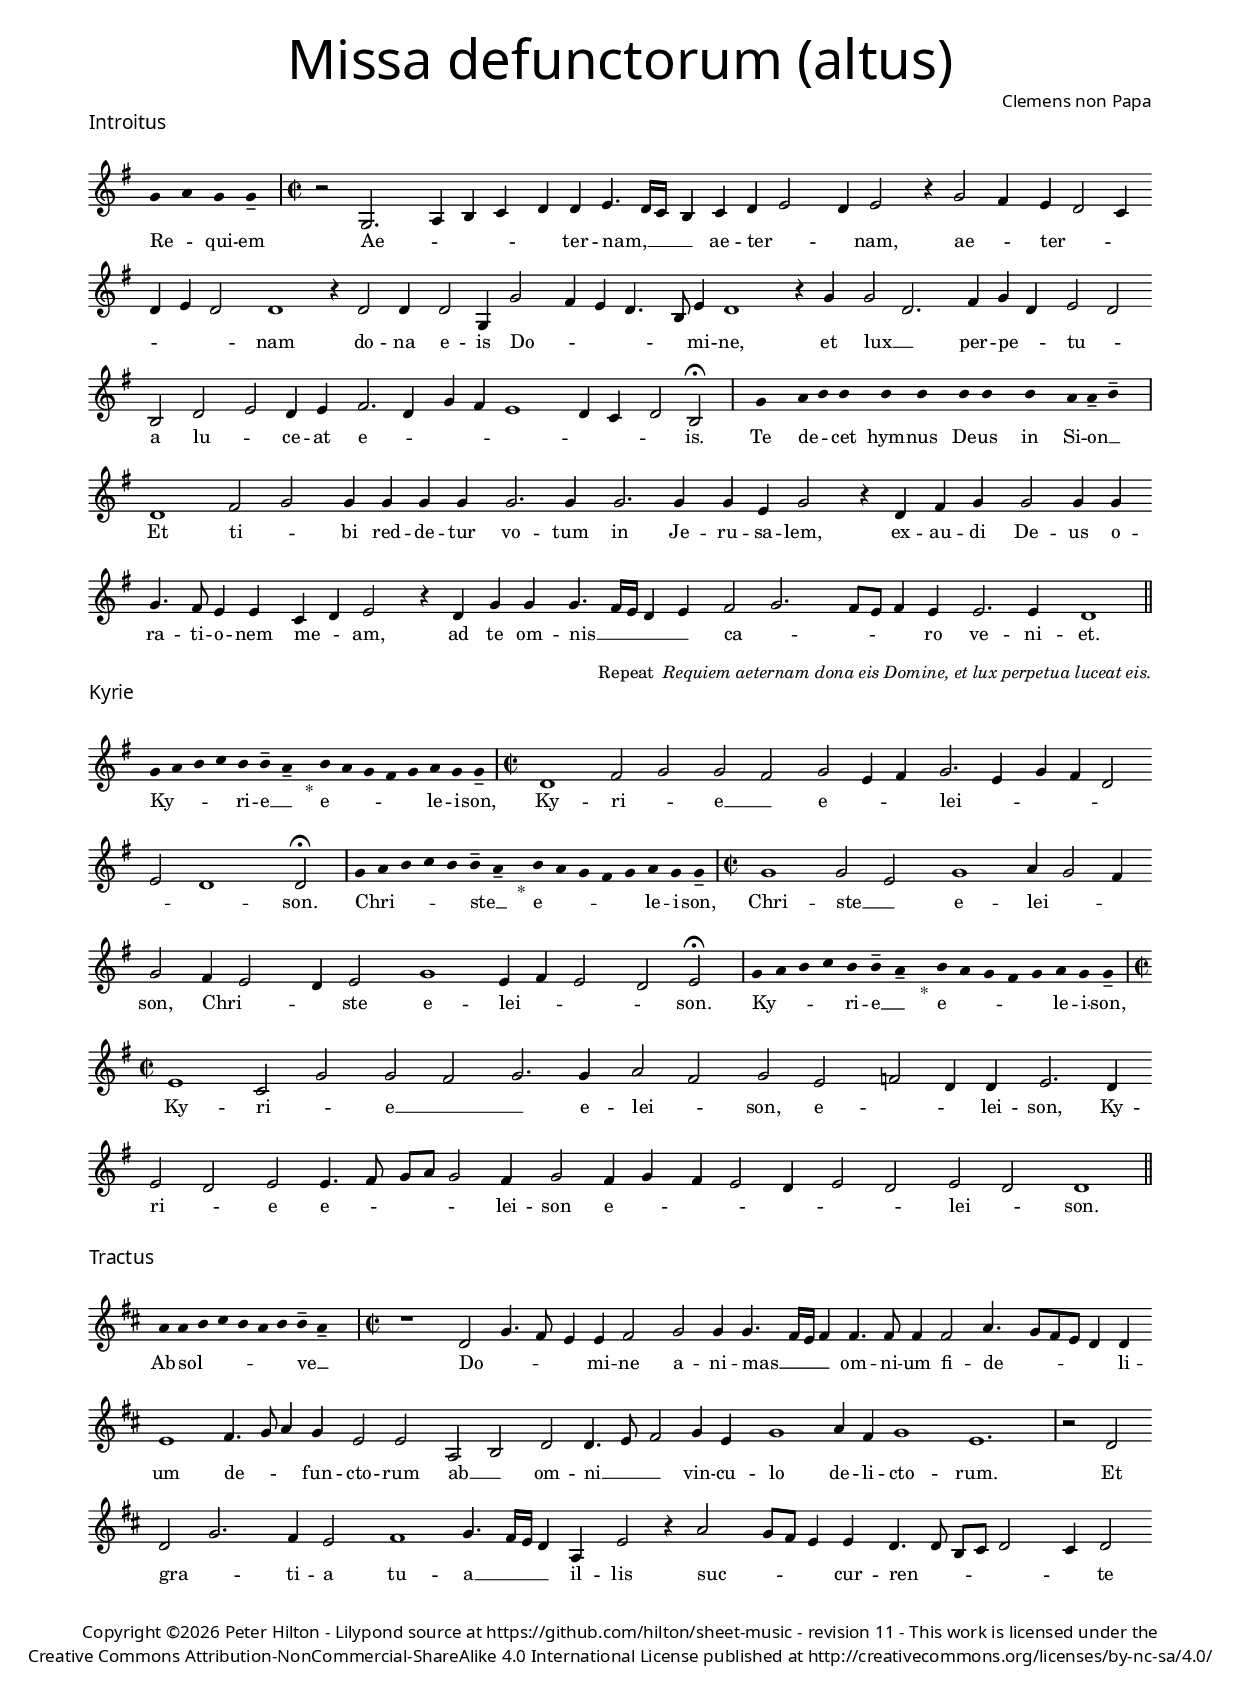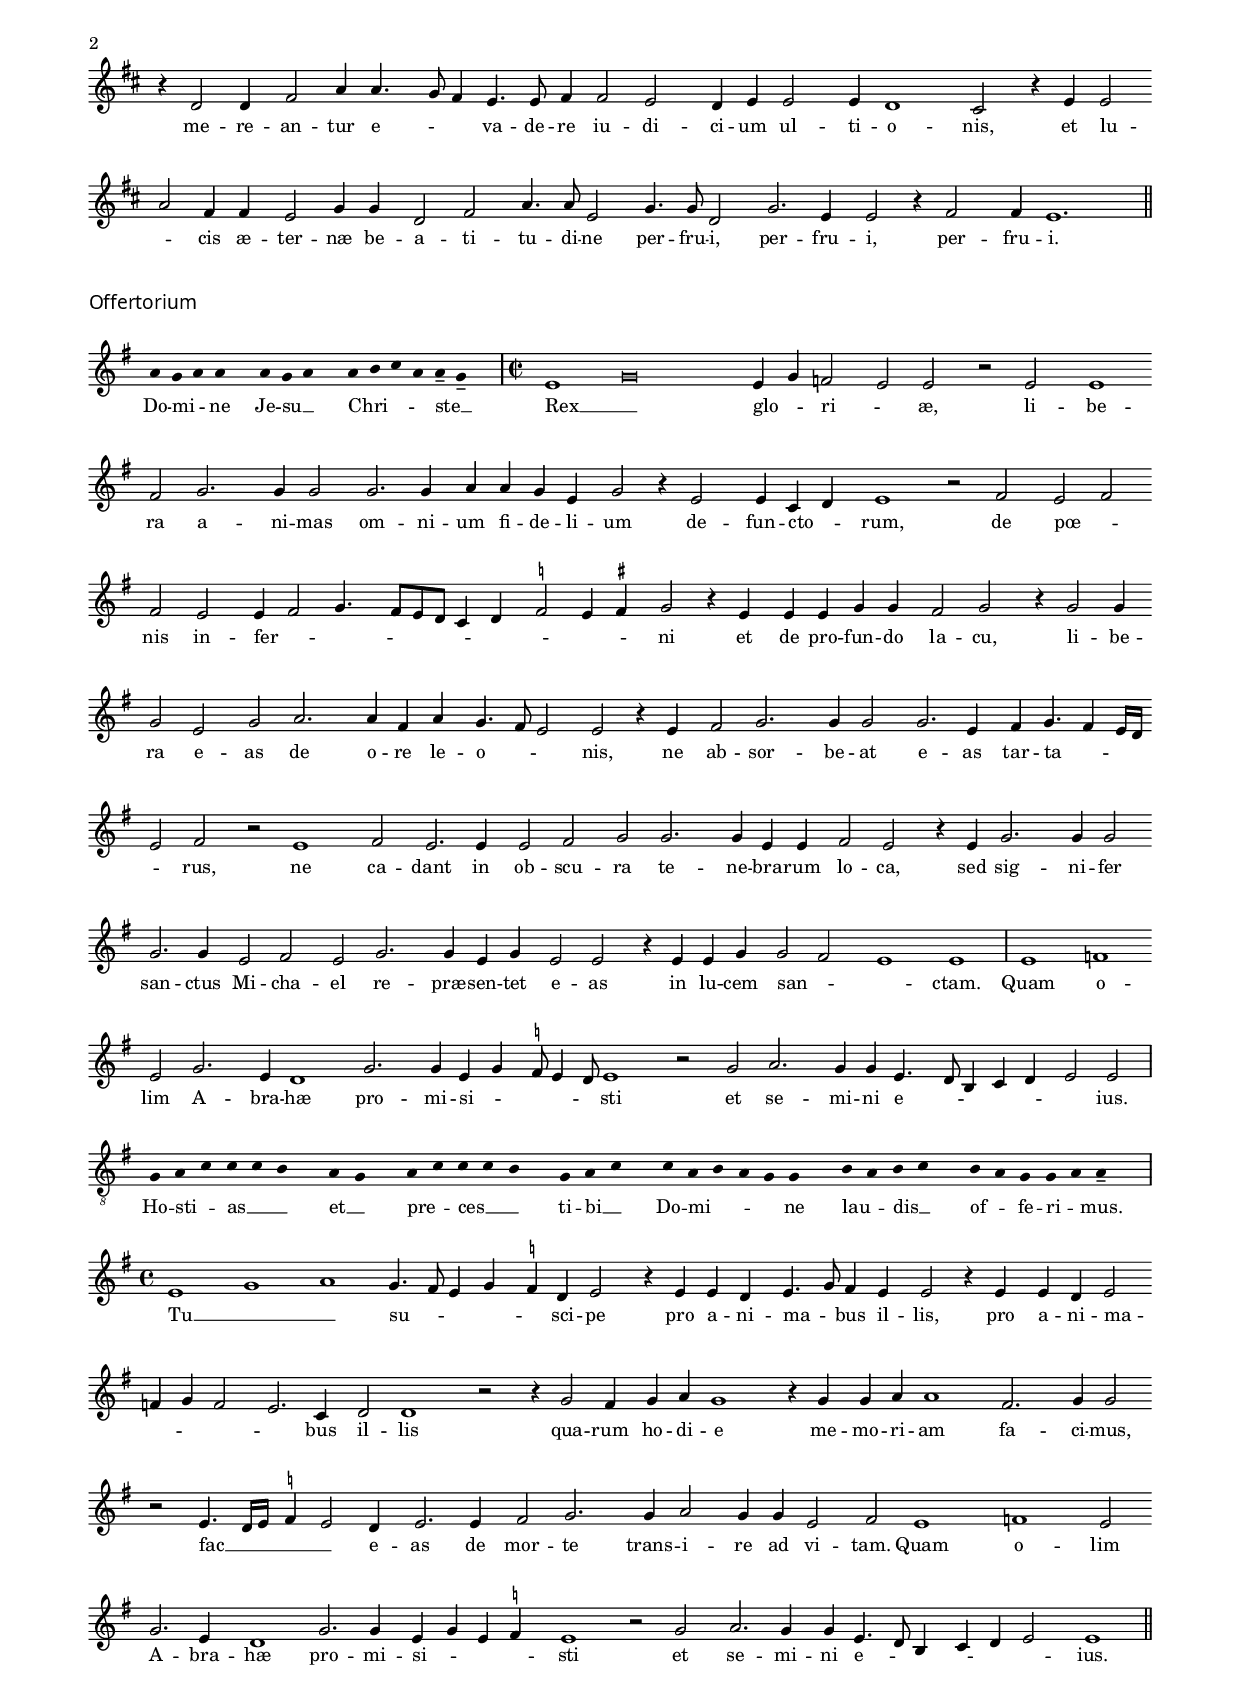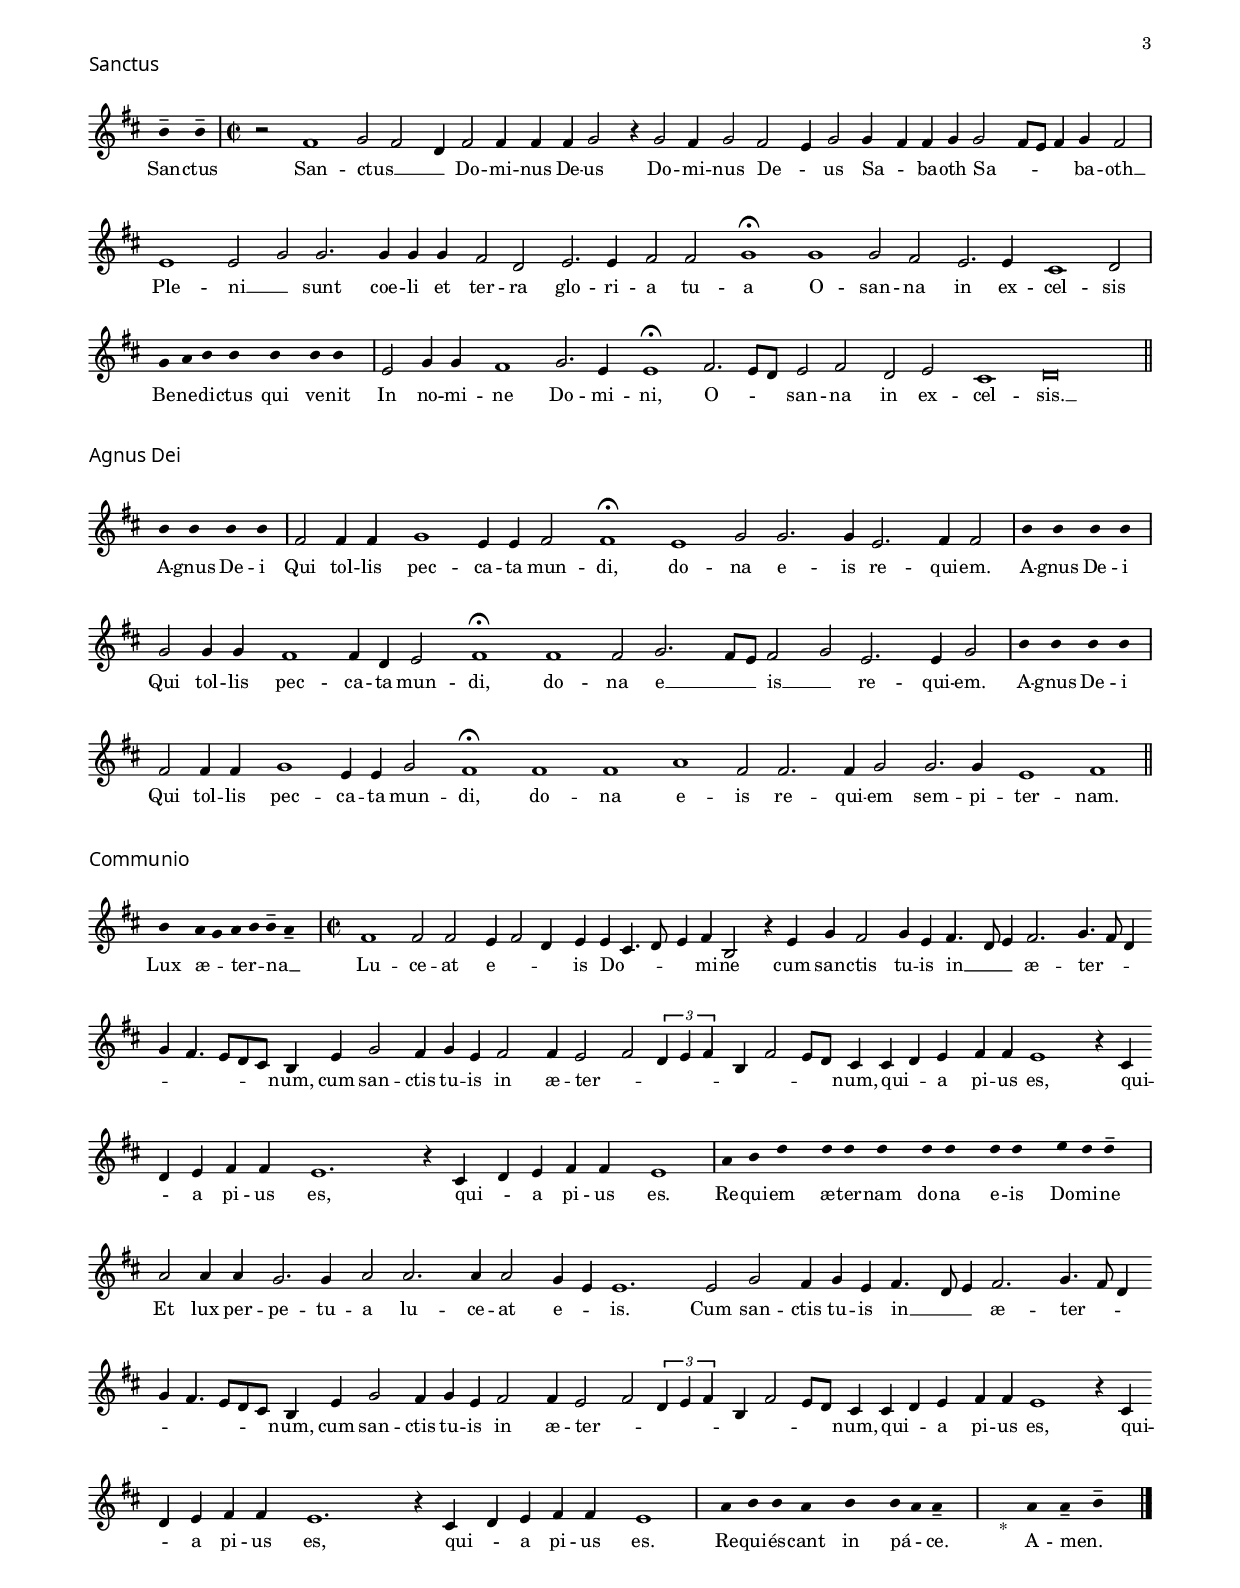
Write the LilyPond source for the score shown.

% http://www.cpdl.org/wiki/index.php/Missa_pro_defunctis_(Jacobus_Clemens_non_Papa)
% Copyright ©2024 Peter Hilton - https://github.com/hilton

\version "2.24.2"
\pointAndClickOff
revision = "11"

#(set-global-staff-size 15)

\paper {
	#(define fonts (make-pango-font-tree "Century Schoolbook L" "Source Sans Pro" "Luxi Mono" (/ 15 20)))
	annotate-spacing = ##f
	two-sided = ##t
	inner-margin = 15\mm
	outer-margin = 15\mm
	top-margin = 10\mm
	bottom-margin = 10\mm
	markup-system-spacing = #'( (padding . 4) )
	system-system-spacing = #'( (basic-distance . 15) (padding . 2) (stretchability . 100) )
	indent = 0
	ragged-bottom = ##f
	ragged-last-bottom = ##t
} 

year = #(strftime "©%Y" (localtime (current-time)))

\header {
	title = \markup \medium \fontsize #6 \override #'(font-name . "Source Sans Pro Light") {
		"Missa defunctorum (altus)"
	}
	composer = \markup \sans { Clemens non Papa }
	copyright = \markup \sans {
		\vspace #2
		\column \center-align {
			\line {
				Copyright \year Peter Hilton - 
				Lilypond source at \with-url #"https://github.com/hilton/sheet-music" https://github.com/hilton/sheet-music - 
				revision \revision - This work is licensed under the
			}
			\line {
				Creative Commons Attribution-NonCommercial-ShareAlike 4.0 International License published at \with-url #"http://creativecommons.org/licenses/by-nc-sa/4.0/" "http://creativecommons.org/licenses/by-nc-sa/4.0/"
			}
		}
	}
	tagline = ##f
}

\layout {
	ragged-right = ##f
	ragged-last = ##f
	\context {
		\Score
		\override SpanBar.transparent = ##t
		\override BarLine.transparent = ##t
		\remove "Metronome_mark_engraver"
		\remove "Bar_number_engraver"
		\override VerticalAxisGroup.staff-staff-spacing = #'((basic-distance . 10) (stretchability . 50))
		\override SpacingSpanner.base-shortest-duration = #(ly:make-moment 1/8)
   		\override SpacingSpanner.spacing-increment = #1.5
	}
	\context { 
		\Voice 
		\override NoteHead.style = #'baroque
		\consists "Horizontal_bracket_engraver"
	}
}


global = { 
	\tempo 2 = 44
	\set Score.barNumberVisibility = #all-bar-numbers-visible
	\set Staff.midiInstrument = "choir aahs"
	\accidentalStyle "forget"
	\time 2/2
}

globalF = { 
	\key f \major
}


globalC = { 
	\key c \major
}

showBarLine = {
	\once \override Score.BarLine.transparent = ##f
	\once \override Score.SpanBar.transparent = ##f 
}
ficta = { \once \set suggestAccidentals = ##t }


% INTROITUS

alto = \new Voice {
	\relative c' {
		\once \override Staff.TimeSignature.stencil = ##f
		\override Stem.transparent = ##t 
		\cadenzaOn f4 g f f-- \cadenzaOff
		\override Stem.transparent = ##f
		\time 2/2
		\showBarLine\bar "|"
		
		r2 f,2. g4 a bes c c d4. c16 bes
		a4 bes c d2 c4 d2 r4 f2 e4 d c2 bes4 c d c2 c1
		r4 c2 c4 c2 f,4 f'2 e4 d c4. a8 d4 c1 r4 f f2 c2.
			
		e4 f c d2 c a c d c4 d e2. c4 f e d1
		c4 bes c2 a \fermata
		\showBarLine \bar "|"

		\once \override Staff.TimeSignature.stencil = ##f
		\override Stem.transparent = ##t
		\cadenzaOn s8 f'8 s g8 a a s a8 a s a8 a s a8 s g8 g-- a-- s \cadenzaOff
		\override Stem.transparent = ##f
		\showBarLine\bar "|"

		c,1 e2 f f4 f f f f2. f4
		f2. f4 f d f2 r4 c e f f2 f4 f f4. e8 d4 d bes c d2
		r4 c f f f4. e16 d c4 d e2 f2. e8 d e4 d d2. d4 c1
		\showBarLine \bar "||"
	}
	\addlyrics {
		Re -- _ qui -- em 
		Ae -- _ _ _ _ ter -- nam, __  _ _
		_ ae -- ter -- _ _ nam, ae -- _ ter -- _ _ _ _ _ nam
		do -- na e -- is Do -- _ _ _ _ mi -- ne, et lux __ _ 	
		per -- pe -- _ tu -- _ a lu -- _ ce -- at e -- _ _ _ _ _ _ _ is.

		Te de -- _ cet hym -- nus De -- us in Si -- on __ _
		
		Et ti -- _ bi red -- de -- tur vo -- tum
		in Je -- ru -- sa -- lem, ex -- au -- di De -- us o -- ra -- ti  -- o -- nem me -- _ am,
		ad te om -- nis __ _ _ _ _ ca -- _ _ _ _ ro ve -- ni -- et.
		
	}
}

\score {
	\transpose f g {
		<<
		      \new Staff << \globalF \alto >> 
		>>
	}
	\header {
		piece = \markup \larger \sans { Introitus }
	}
}

\markup {
	\column {
		\fill-line {
			\line { }
			\line { }
			\line \right-align { Repeat \italic " Requiem aeternam dona eis Domine, et lux perpetua luceat eis." }
		}
	}
}

% KYRIE

alto = \new Voice {
	\relative c' {
		\once \override Staff.TimeSignature.stencil = ##f
		\override Stem.transparent = ##t 
		\cadenzaOn f8 g a bes a a-- g-- s4_"*" a8 g f e f g f f-- \cadenzaOff
		\override Stem.transparent = ##f
		\showBarLine\bar "|"		
		\time 2/2
		
		c1 e2 f f e f d4 e f2. d4 f e c2
		d c1 c2 \fermata
		\showBarLine \bar "|"

		\once \override Staff.TimeSignature.stencil = ##f
		\override Stem.transparent = ##t 
		\cadenzaOn f8 g a bes a a-- g-- s4_"*" a8 g f e f g f f-- \cadenzaOff
		\override Stem.transparent = ##f
		\showBarLine\bar "|"
		\time 2/2

		f1 f2 d f1 g4 f2 e4 f2 e4 d2 
		c4 d2 f1 d4 e d2 c d2 \fermata
		\showBarLine \bar "|"

		\once \override Staff.TimeSignature.stencil = ##f
		\override Stem.transparent = ##t 
		\cadenzaOn f8 g a bes a a-- g-- s4_"*" a8 g f e f g f f-- \cadenzaOff
		\override Stem.transparent = ##f
		\showBarLine\bar "|"
		\time 2/2
		
		d1 bes2 f' f e f2. f4 g2 e f d es c4 c d2. c4 \break d2 c
		d d4. e8 f g f2 e4 f2 e4 f e d2 c4 d2 c d c c1
		\showBarLine \bar "||"
	}
	\addlyrics {
		Ky -- _ _ _ ri -- e __ _ e -- _ _ _ _ le -- i -- son,
		Ky -- ri -- _ e __ _ e -- _ _ lei -- _ _ _ _ _ _ son.

		Chri -- _ _ _ _ ste __ _ e -- _ _ _ _ le -- i -- son,
		Chri -- ste __ _ e -- lei -- _ _ son, Chri -- _ _ ste e -- lei -- _ _ _ son.

		Ky -- _ _ _ ri -- e __ _ e -- _ _ _ _ le -- i -- son,
		Ky -- ri -- _ e __ _
		_ e -- lei -- _ son, e -- _ _ lei -- son, Ky -- ri -- _ e e -- _ _ _ _ lei -- son e -- _ _ _ _ _ _ lei -- _ son.
	}
}

\score {
	\transpose f g {
	  	<< 
			\new Staff << \globalF \alto >> 
		>> 
	}
	\header {
		piece = \markup \larger \sans { Kyrie }
	}
}


% TRACTUS

alto = \new Voice {
	\relative c' {
		\once \override Staff.TimeSignature.stencil = ##f
		\override Stem.transparent = ##t \cadenzaOn
		g'8 g a b a g a a-- g-- s
		\cadenzaOff \override Stem.transparent = ##f
		\showBarLine \bar "|" \time 2/2
		
		r1 c,2 f4. e8 d4 d e2 f f4 f4. 
		e16 d e4 e4. e8 e4 e2 g4. f8 e d c4 c d1 e4. f8 g4 f d2 d |

		g, a c c4. d8 e2 f4 d f1 g4 e f1 d1.
		\showBarLine \bar "|"
		r2 c c f2. e4 d2 e1 f4. e16 d c4 g |
		d'2 r4 g2 f8 e d4 d c4. c8 a b c2 b4 c2 | r4 c2 c4 e2 g4 g4.
		f8 e4 d4. d8 e4 e2 d c4 d d2 d4 c1 b2 r4 d d2 |

		g e4 e d2 f4 f c2 e g4. g8 d2 f4. f8 c2 f2. d4 |
		d2 r4 e2 e4 d1.
		\showBarLine \bar "||"
	}
	\addlyrics {
		Ab -- sol -- _ _ _ _ _ ve __ _ 
		Do -- _ _ _ mi -- ne a -- ni -- mas __
		_ _ _ om -- ni -- um fi -- de -- _ _ _ _ li -- um de -- _ _ fun -- cto -- rum

		ab __ _ om -- ni __ _ _ vin -- cu -- lo de -- li -- cto -- rum. 
		Et gra -- _ ti -- a tu -- a __ _ _ _ il -- 
		lis suc -- _ _ _ cur -- ren -- _ _ _ _ _ te me -- re -- an -- tur e -- 
		_ _ va -- de -- re iu -- di -- ci -- um ul -- ti -- o -- nis, et lu -- 

		_ cis æ -- ter -- næ be -- a -- ti -- tu -- di -- ne per -- fru -- i, per -- fru -- 
		i, per -- fru -- i.
	}
}

\score {
	\transpose f g {
	  	<< 
			\new Staff << \globalC \alto >> 
		>> 
	}
	\header {
		piece = \markup \larger \sans { Tractus }
	}
}

% OFFERTORIUM

alto = \new Voice {
	\relative c' {
		\once \override Staff.TimeSignature.stencil = ##f
		\override Stem.transparent = ##t \cadenzaOn
		g'8 f g g s g8 f g s g8 a bes g g-- f-- s
		\cadenzaOff \override Stem.transparent = ##f
		\showBarLine \bar "|" \time 2/2
		
		d1 f\breve d4 f es2 d d
		r d d1 e2 f2. f4 f2 | f2. f4 g g f d f2 r4 d2

		d4 bes c d1 r2 e d e e d d4 e2 f4. e8 d c bes4 c |
		\ficta es2 d4 \ficta e! f2 r4 d d d f f | e2 f r4 f2 f4 f2 d |
		f g2. g4 e g f4. e8 d2 d r4 d e2 f2. f4 f2 |
		f2. d4 e f4. e4 d16 c d2 e r d1 e2 d2. d4 d2 e |

		f f2. f4 d d e2 d r4 d f2. f4 f2 f2. f4 |
		d2 e d f2. f4 d4 f d2 d r4 d d f f2 e |
		d1 d \showBarLine \bar "|" d es d2 f2. d4 c1 f2. 
		f4 d f | \ficta es8 d4 c8 d1 r2 f2 g2. f4 f d4. c8 a4 bes c d2 d
		\showBarLine \bar "|"
	}
	\addlyrics {
		Do -- mi -- _ ne Je -- su __ _ Chri -- _ _ _ ste __ _
		Rex __ _ glo -- _ ri -- _ æ,
		li -- be -- ra a -- ni -- mas om -- ni -- um fi -- de -- li -- um de -- 
		
		fun -- cto -- _ rum, de pœ -- _ nis in -- fer -- _ _ _ _ _ _ _
		_ _ _ ni et de pro -- fun -- do la -- cu, li -- be -- ra e -- 
		as de o -- re le -- o -- _ _ nis, ne ab -- sor -- be -- at
		e -- as tar -- ta -- _ _ _ _ rus, ne ca -- dant in ob -- scu -- 

		ra te -- ne -- bra -- rum lo -- ca,  sed sig -- ni -- fer san -- ctus
		Mi -- cha -- el re -- præ -- sen -- tet e -- as in lu -- cem san -- _
		_ ctam. Quam o -- lim A -- bra -- hæ pro -- 
		mi -- si -- _ _ _ _ sti et se -- mi -- ni e -- _ _ _ _ _ ius.
	}
}

\score {
	\transpose f g {
	  	<< 
			\new Staff << \globalF \alto >> 
		>> 
	}
	\header {
		piece = \markup \larger \sans { Offertorium }
	}
}

\score {
	\transpose f g {
	\new Staff <<
		\key f \major
		\new Voice = "tenor" {
			\relative c {
				\clef "treble_8"
				\once \omit Staff.TimeSignature
				\cadenzaOn
				\override Stem.transparent = ##t 
				f4 g bes bes bes a s  g f s  g bes bes bes a s  f g bes s  bes g a g f f s  a g a bes s  a g f f g g-- s \showBarLine\bar "|"
				\cadenzaOff
			}
		}
		\addlyrics {
			Ho -- sti -- _ as __ _ _ et __ _ pre -- _ ces __ _ _ ti -- bi __ _ 
			Do -- mi -- _ _ _ ne lau -- _ dis __ _ of -- _ fe -- ri -- _ mus.
		}
	>>
	}
}

alto = \new Voice {
	\relative c' {
		\set Score.currentBarNumber = #67
		d1 f |
		g f4. e8 d4 f \ficta es c d2 r4 d d c d4. f8 e4 d d2 r4 d |
		d c d2 es4 f \ficta es2 d2. bes4 c2 c1 r2 r4 f2 e4 |
		f g f1 r4 f f g g1 e2. f4 f2 r d4. c16 d |

		\ficta es4 d2 c4 d2. d4 e2 f2. f4 g2 f4 f d2 e d1 es1
		d2 | f2. d4 c1 f2. f4 d f d \ficta es d1 |
		r2 f g2. f4 f d4. c8 a4 bes c d2 d1
		\showBarLine \bar "||"
	}
	\addlyrics {
		Tu __ _
		_ su -- _ _ _ _ sci -- pe pro a -- ni -- ma -- _ bus il -- lis, pro
		a -- ni -- ma -- _ _ _ _ bus il -- lis qua -- rum 
		ho -- di -- e me -- mo -- ri -- am fa -- ci -- mus, fac __ _ _

		_ _ e -- as de mor -- te trans -- i -- re ad vi -- tam. Quam
		o -- lim A -- bra -- hæ pro -- mi -- si -- _ _ _ sti
		et se -- mi -- ni e -- _ _ _ _ _ ius.
	}
}


\score {
	\transpose f g {
	  	<< 
			\new Staff << \globalF \alto >> 
		>> 
	}
}

\pageBreak

% SANCTUS 

alto = \new Voice {
	\relative c'' {
		\once \override Staff.TimeSignature.stencil = ##f
		\override Stem.transparent = ##t a4-- a-- \override Stem.transparent = ##f
		\showBarLine \bar "|"
		\time 2/2
		
		r2 e1 f2 e c4 e2 e4 e e f2 r4 f2 
		e4 f2 e d4 f2 f4 e e f f2 e8 d e4 f e2
		\showBarLine \bar "|" \break
		d1 d2 f f2. f4 f f e2 c d2. d4 e2 e f1 \fermata
		f1 f2 e d2. d4 b1 c2
		\showBarLine \bar "|"
	}
	\addlyrics {
		San -- ctus
		San -- ctus __ _ _  Do -- mi -- nus De -- us Do -- 
		mi -- nus De -- _ us Sa -- _ ba -- oth Sa -- _ _ _ ba -- oth __
		Ple -- ni __ _ sunt coe -- li et ter -- ra glo -- ri -- a tu -- a
		O -- san -- na in ex -- cel -- sis
	}
}

\score {
	\transpose f g {
	  	<< 
			\new Staff << \globalC \alto >> 
		>> 
	}
	\header {
		piece = \markup \larger \sans { Sanctus }
	}
}

% BENEDICTUS

alto = \new Voice {
	\relative c' {
		\once \override Staff.TimeSignature.stencil = ##f
		\cadenzaOn
		\override Stem.transparent = ##t f8 g a a s a s a a s \override Stem.transparent = ##f 
		\cadenzaOff \showBarLine \bar "|"
		
		d,2 f4 f e1 f2. d4 d1\fermata e2. d8 c d2 e
		c d b1 c\breve
		\showBarLine \bar "||"
	}
	\addlyrics {
		Be -- ne -- di -- ctus qui ve -- nit
		In no -- mi -- ne Do -- mi -- ni, O -- _ _ san -- na
		in ex -- cel -- sis. __
	}
}

\score {
	\transpose f g {
	  	<< 
			\new Staff << \globalC \alto >> 
		>> 
	}
}

% AGNUS DEI

alto = \new Voice {
	\relative c'' {
		\once \override Staff.TimeSignature.stencil = ##f
		\override Stem.transparent = ##t a4 a a a \override Stem.transparent = ##f \showBarLine\bar "|"
		e2 e4 e f1 d4 d e2 e1\fermata d f2 f2. f4 d2. e4 e2 \showBarLine \bar "|"

		\override Stem.transparent = ##t a4 a a a \override Stem.transparent = ##f \showBarLine\bar "|"
		f2 f4 f e1 e4 c d2 e1\fermata e e2 f2. e8 d e2 f d2. d4 f2 \showBarLine \bar "|"
		
		\override Stem.transparent = ##t a4 a a a \override Stem.transparent = ##f \showBarLine\bar "|"
		e2 e4 e f1 d4 d f2 e1\fermata e e g e2 e2. e4 f2 f2. f4 d1 e \showBarLine \bar "||"
	}
	\addlyrics {
		A -- gnus De -- i
		Qui tol -- lis pec -- ca -- ta mun -- di, do -- na e -- is re -- qui -- em.
		A -- gnus De -- i
		Qui tol -- lis pec -- ca -- ta mun -- di, do -- na e __ _ _ is __ _ re -- qui -- em.
		A -- gnus De -- i
		Qui tol -- lis pec -- ca -- ta mun -- di, do -- na e -- is re -- qui -- em sem -- pi -- ter -- nam.
	}
}

\score {
	\transpose f g {
	  	<< 
			\new Staff << \globalC \alto >> 
		>> 
	}
	\header {
		piece = \markup \larger \sans { Agnus Dei }
	}
}

% COMMUNIO

alto = \new Voice {
	\relative c' {
		\once \override Staff.TimeSignature.stencil = ##f
		\override Stem.transparent = ##t
		\cadenzaOn a'8 s g f g a a-- g-- s \cadenzaOff
		\override Stem.transparent = ##f
		\showBarLine\bar "|"
		\time 2/2
		
		e1 e2 e d4 e2 c4 d d b4. c8 d4 e a,2 |
		r4 d f e2 f4 d e4. c8 d4 e2. f4. e8 c4 f e4. d8 c b a4 d f2 |
		e4 f d e2 e4 d2 e \times 2/3 { c4 d e } a, e'2 d8 c b4 b c d e e d1
		r4 b c d e e d1. r4 b c d e e d1 | \showBarLine \bar "|"
		
		\once \override Staff.TimeSignature.stencil = ##f
		\override Stem.transparent = ##t 
		\cadenzaOn g8 a c s  c c c s  c c s  c c s  d c c-- s \cadenzaOff
		\override Stem.transparent = ##f
		\showBarLine\bar "|" \break
		
		g2 g4 g f2. f4 g2 g2.
		g4 g2 f4 d d1. |
		d2 f e4 f d e4. c8 d4 e2. f4. e8 c4 f e4. d8 c b a4 d f2 |

		e4 f d e2 e4 d2 e \times 2/3 { c4 d e } a, e'2 d8 c b4 b c d e e d1
		r4 b | c d e e d1. r4 b c d e e d1 | \showBarLine \bar "|"

		\cadenzaOn \override Stem.transparent = ##t
		s8 g8 a a g s  a s  a g g-- s \showBarLine \bar "|"
		s8 s4_"*" s g g-- a-- s8 \showBarLine \bar "|."
		\cadenzaOff
	}
	\addlyrics {
		Lux æ -- _ ter -- _ na __ _ 
		Lu -- ce -- at e -- _ _ is Do -- _ _ _ mi -- ne
		cum san -- ctis tu -- is in __ _ _ æ -- ter -- _ _ _ _ _ _ _ num, cum san -- 
		ctis tu -- is in æ -- ter -- _ _ _ _ _ _ _ _ num, qui -- _ a pi -- us es, 
		qui -- _ a pi -- us es, qui -- _ a pi -- us es.
		
		Re -- qui -- em æ -- ter -- nam do -- na e -- is Do -- mi -- ne 
		
		Et lux per -- pe -- tu -- a lu -- 
		ce -- at e -- _ is.
		Cum san -- ctis tu -- is in __ _ _ æ -- ter -- _ _ _ _ _ _ _ num, cum san -- 

		ctis tu -- is in æ -- ter -- _ _ _ _ _ _ _ _ num, qui -- _ a pi -- us es, 
		qui -- _ a pi -- us es, qui -- _ a pi -- us es.
		
		Re -- qui -- és -- cant in pá -- _ ce. A -- men. _
	}
}

\score {
	\transpose f g {
	  	<< 
			\new Staff << \globalC \alto >> 
		>> 
	}
	\header {
		piece = \markup \larger \sans { Communio }
	}
}
